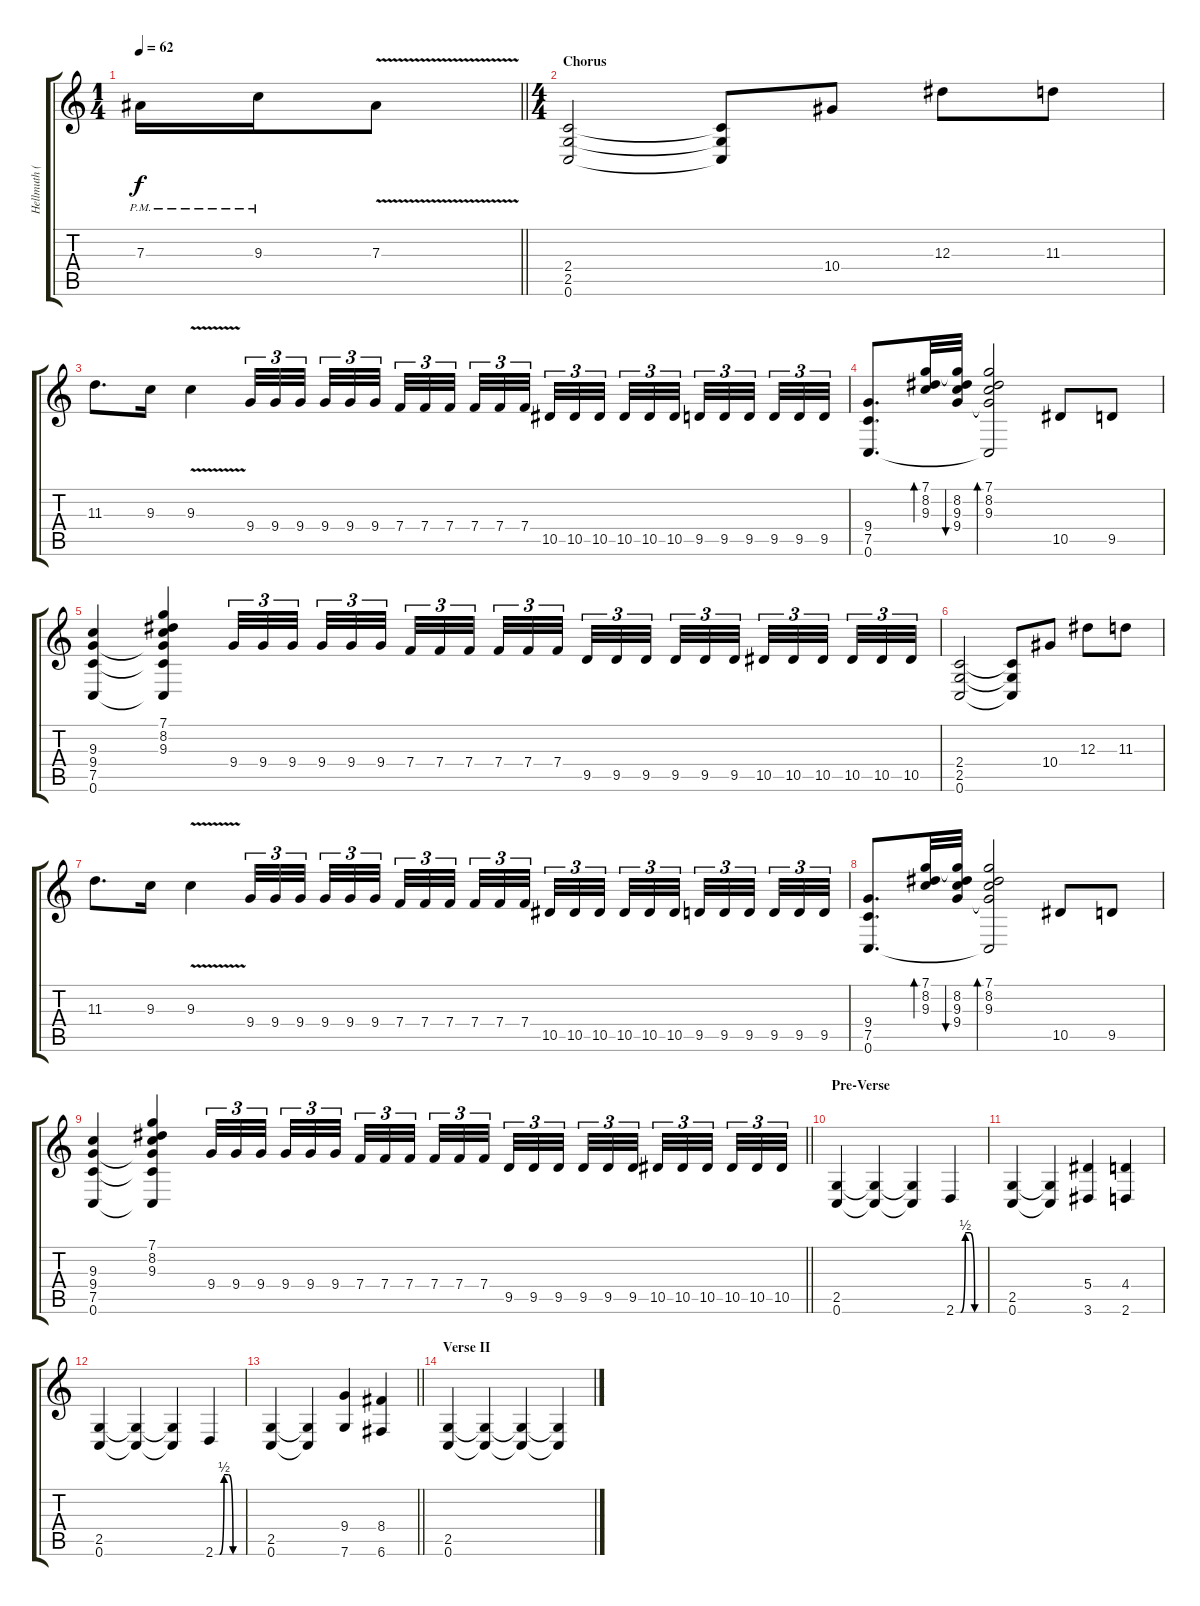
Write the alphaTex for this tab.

\track ("Hellmuth (Rhythm Guitar)" "Hellmuth (") {instrument distortionguitar}
\staff {score tabs}
\tuning (C4 G3 Eb3 Bb2 F2 C2) {hide}
\ts (1 4)
\tempo 62
\clef g2
\barLineRight lightlight
\ks c
7.3{pm}.16{dy f} 9.3{pm}.16 7.3{v}.8 |
\ts (4 4)
\section ("" "Chorus")
(2.4 2.5 0.6).2 (2.4{t} 2.5{t} 0.6{t}).8 10.4.8 12.3.8 11.3.8 |
11.3.8{d} 9.3.16 9.3{v}.4 9.4.32{tu (3 2)} 9.4.32{tu (3 2)} 9.4.32{tu (3 2) beam splitsecondary} 9.4.32{tu (3 2)} 9.4.32{tu (3 2)} 9.4.32{tu (3 2) beam splitsecondary} 7.4.32{tu (3 2)} 7.4.32{tu (3 2)} 7.4.32{tu (3 2) beam splitsecondary} 7.4.32{tu (3 2)} 7.4.32{tu (3 2)} 7.4.32{tu (3 2)} 10.5.32{tu (3 2)} 10.5.32{tu (3 2)} 10.5.32{tu (3 2) beam splitsecondary} 10.5.32{tu (3 2)} 10.5.32{tu (3 2)} 10.5.32{tu (3 2) beam splitsecondary} 9.5.32{tu (3 2)} 9.5.32{tu (3 2)} 9.5.32{tu (3 2) beam splitsecondary} 9.5.32{tu (3 2)} 9.5.32{tu (3 2)} 9.5.32{tu (3 2)} |
(9.4 7.5 0.6).8{d} (7.1 8.2 9.3).32{bd 30} (7.1{t} 8.2 9.3 9.4).32{bu 30} (7.1 8.2 9.3 9.4{t} 0.6{t}).2{bd 30} 10.5.8 9.5.8 |
(9.3 9.4 7.5 0.6).4 (7.1 8.2 9.3 9.4{t} 7.5{t} 0.6{t}).4 9.4.32{tu (3 2)} 9.4.32{tu (3 2)} 9.4.32{tu (3 2) beam splitsecondary} 9.4.32{tu (3 2)} 9.4.32{tu (3 2)} 9.4.32{tu (3 2) beam splitsecondary} 7.4.32{tu (3 2)} 7.4.32{tu (3 2)} 7.4.32{tu (3 2) beam splitsecondary} 7.4.32{tu (3 2)} 7.4.32{tu (3 2)} 7.4.32{tu (3 2)} 9.5.32{tu (3 2)} 9.5.32{tu (3 2)} 9.5.32{tu (3 2) beam splitsecondary} 9.5.32{tu (3 2)} 9.5.32{tu (3 2)} 9.5.32{tu (3 2) beam splitsecondary} 10.5.32{tu (3 2)} 10.5.32{tu (3 2)} 10.5.32{tu (3 2) beam splitsecondary} 10.5.32{tu (3 2)} 10.5.32{tu (3 2)} 10.5.32{tu (3 2)} |
(2.4 2.5 0.6).2 (2.4{t} 2.5{t} 0.6{t}).8 10.4.8 12.3.8 11.3.8 |
11.3.8{d} 9.3.16 9.3{v}.4 9.4.32{tu (3 2)} 9.4.32{tu (3 2)} 9.4.32{tu (3 2) beam splitsecondary} 9.4.32{tu (3 2)} 9.4.32{tu (3 2)} 9.4.32{tu (3 2) beam splitsecondary} 7.4.32{tu (3 2)} 7.4.32{tu (3 2)} 7.4.32{tu (3 2) beam splitsecondary} 7.4.32{tu (3 2)} 7.4.32{tu (3 2)} 7.4.32{tu (3 2)} 10.5.32{tu (3 2)} 10.5.32{tu (3 2)} 10.5.32{tu (3 2) beam splitsecondary} 10.5.32{tu (3 2)} 10.5.32{tu (3 2)} 10.5.32{tu (3 2) beam splitsecondary} 9.5.32{tu (3 2)} 9.5.32{tu (3 2)} 9.5.32{tu (3 2) beam splitsecondary} 9.5.32{tu (3 2)} 9.5.32{tu (3 2)} 9.5.32{tu (3 2)} |
(9.4 7.5 0.6).8{d} (7.1 8.2 9.3).32{bd 30} (7.1{t} 8.2 9.3 9.4).32{bu 30} (7.1 8.2 9.3 9.4{t} 0.6{t}).2{bd 30} 10.5.8 9.5.8 |
\barLineRight lightlight
(9.3 9.4 7.5 0.6).4 (7.1 8.2 9.3 9.4{t} 7.5{t} 0.6{t}).4 9.4.32{tu (3 2)} 9.4.32{tu (3 2)} 9.4.32{tu (3 2) beam splitsecondary} 9.4.32{tu (3 2)} 9.4.32{tu (3 2)} 9.4.32{tu (3 2) beam splitsecondary} 7.4.32{tu (3 2)} 7.4.32{tu (3 2)} 7.4.32{tu (3 2) beam splitsecondary} 7.4.32{tu (3 2)} 7.4.32{tu (3 2)} 7.4.32{tu (3 2)} 9.5.32{tu (3 2)} 9.5.32{tu (3 2)} 9.5.32{tu (3 2) beam splitsecondary} 9.5.32{tu (3 2)} 9.5.32{tu (3 2)} 9.5.32{tu (3 2) beam splitsecondary} 10.5.32{tu (3 2)} 10.5.32{tu (3 2)} 10.5.32{tu (3 2) beam splitsecondary} 10.5.32{tu (3 2)} 10.5.32{tu (3 2)} 10.5.32{tu (3 2)} |
\section ("" "Pre-Verse")
(2.5 0.6).4 (2.5{t} 0.6{t}).4 (2.5{t} 0.6{t}).4 2.6{be (custom 0 0 10 0 20 2 30 2 40 0 60 0)}.4 |
(2.5 0.6).4 (2.5{t} 0.6{t}).4 (5.4 3.6).4 (4.4 2.6).4 |
(2.5 0.6).4 (2.5{t} 0.6{t}).4 (2.5{t} 0.6{t}).4 2.6{be (custom 0 0 10 0 20 2 30 2 40 0 60 0)}.4 |
\barLineRight lightlight
(2.5 0.6).4 (2.5{t} 0.6{t}).4 (9.4 7.6).4 (8.4 6.6).4 |
\section ("" "Verse II")
(2.5 0.6).4{volume 0} (2.5{t} 0.6{t}).4 (2.5{t} 0.6{t}).4 (2.5{t} 0.6{t}).4
